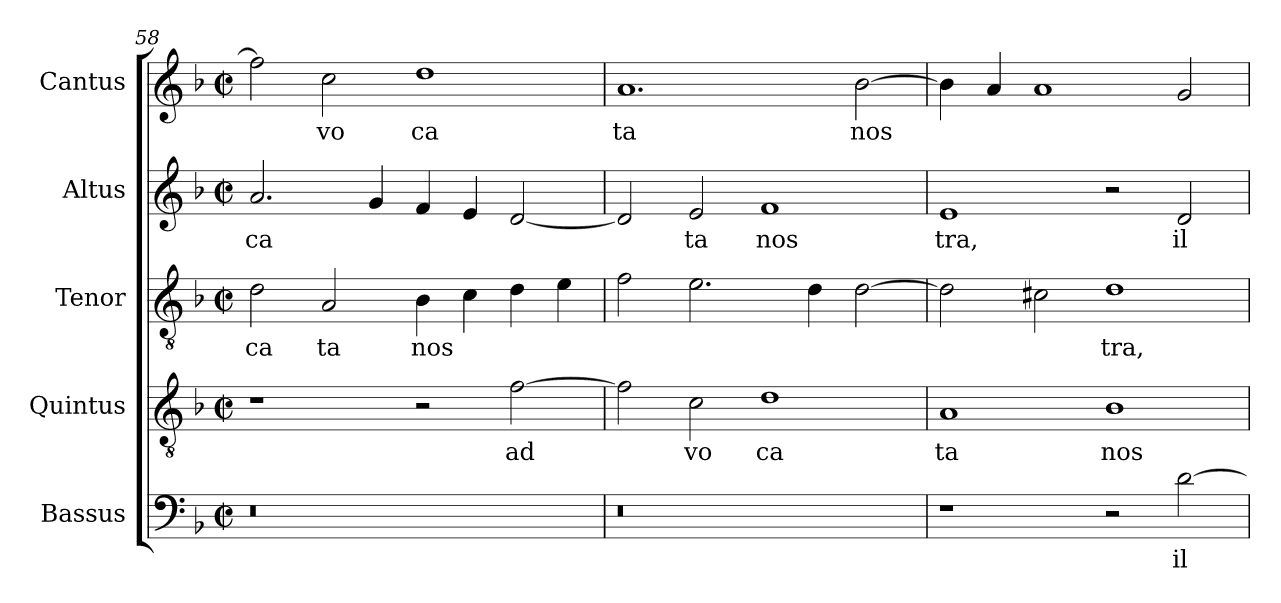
**kern	**text	**kern	**text	**kern	**text	**kern	**text	**kern	**text
*part5	*part5	*part4	*part4	*part3	*part3	*part2	*part2	*part1	*part1
*staff5	*staff5	*staff4	*staff4	*staff3	*staff3	*staff2	*staff2	*staff1	*staff1
*I"Bassus	*	*I"Quintus	*	*I"Tenor	*	*I"Altus	*	*I"Cantus	*
*clefF4	*	*clefGv2	*	*clefGv2	*	*clefG2	*	*clefG2	*
*k[b-]	*	*k[b-]	*	*k[b-]	*	*k[b-]	*	*k[b-]	*
*F:	*	*F:	*	*F:	*	*F:	*	*F:	*
*M2/2	*	*M2/2	*	*M2/2	*	*M2/2	*	*M2/2	*
*met(c|)	*	*met(c|)	*	*met(c|)	*	*met(c|)	*	*met(c|)	*
=58	=58	=58	=58	=58	=58	=58	=58	=58	=58
!	!	!	!	!	!LO:LY:b:cj	!	!LO:LY:b:cj	!	!
0r	.	1r	.	2d\	ca	2.a/	ca	2ff\]	.
!	!	!	!	!	!LO:LY:b:cj	!	!	!	!LO:LY:b:cj
.	.	.	.	2A/	ta	.	.	2cc\	vo
.	.	.	.	.	.	4g/	.	.	.
!	!	!	!	!	!LO:LY:b	!	!	!	!LO:LY:b:cj
.	.	2r	.	4B-\	nos	4f/	.	1dd	ca
.	.	.	.	4c\	.	4e/	.	.	.
!	!	!	!LO:LY:b:cj	!	!	!	!	!	!
.	.	[>2f\	ad	4d\	.	[<2d/	.	.	.
.	.	.	.	4e\	.	.	.	.	.
=59	=59	=59	=59	=59	=59	=59	=59	=59	=59
!	!	!	!	!	!	!	!	!	!LO:LY:b:cj
0r	.	2f\]	.	2f\	.	2d/]	.	1.a	ta
!	!	!	!LO:LY:b:cj	!	!	!	!LO:LY:b:cj	!	!
.	.	2c\	vo	2.e\	.	2e/	ta	.	.
!	!	!	!LO:LY:b:cj	!	!	!	!LO:LY:b:cj	!	!
.	.	1d	ca	.	.	1f	nos	.	.
.	.	.	.	4d\	.	.	.	.	.
!	!	!	!	!	!	!	!	!	!LO:LY:b
.	.	.	.	[>2d\	.	.	.	[>2b-\	nos
=60	=60	=60	=60	=60	=60	=60	=60	=60	=60
!	!	!	!LO:LY:b:cj	!	!	!	!LO:LY:b:cj	!	!
1r	.	1A	ta	2d\]	.	1e	tra,	4b-\]	.
.	.	.	.	.	.	.	.	4a/	.
.	.	.	.	2c#\	.	.	.	1a	.
!	!	!	!LO:LY:b:cj	!	!LO:LY:b:cj	!	!	!	!
2r	.	1B-	nos	1d	tra,	2r	.	.	.
!	!LO:LY:b:cj	!	!	!	!	!	!LO:LY:b:cj	!	!
[>2d\	il	.	.	.	.	2d/	il	2g/	.
=	=	=	=	=	=	=	=	=	=
*-	*-	*-	*-	*-	*-	*-	*-	*-	*-
